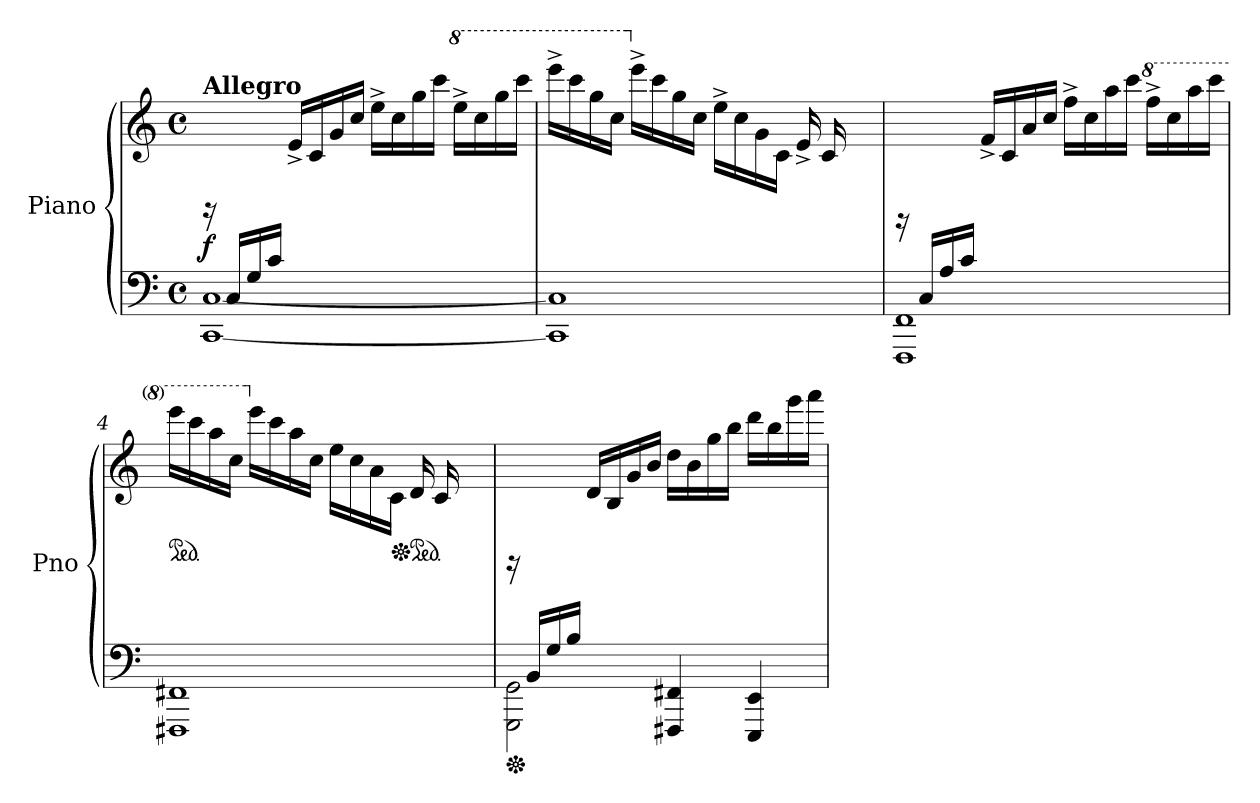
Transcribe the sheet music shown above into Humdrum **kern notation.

**kern	**kern	**dynam
*part1	*part1	*part1
*staff2	*staff1	*staff1/2
*I"Piano	*	*
*I'Pno	*	*
*clefF4	*clefG2	*
*k[]	*k[]	*
*M4/4	*M4/4	*
*met(c)	*met(c)	*
*MM176	*MM176	*
=1	=1	=1
*^	*	*
!	!	!LO:TX:a:B:t=Allegro	!
!	!	!	!LO:DY:b
16ryy	[1CC [1C	16rGG	f
16C/LL	.	8.ryy	.
16G/	.	.	.
16c/JJ	.	.	.
2.ryy	.	16e^/LL	.
.	.	16c/	.
.	.	16g/	.
.	.	16cc/JJ	.
.	.	16ee^\LL	.
.	.	16cc\	.
.	.	16gg\	.
.	.	16ccc\JJ	.
*	*	*8va	*
.	.	16eee^\LL	.
.	.	16ccc\	.
.	.	16ggg\	.
.	.	16cccc\JJ	.
=2	=2	=2	=2
2..ryy	1CC] 1C]	16eeee^\LL	.
.	.	16cccc\	.
.	.	16ggg\	.
.	.	16ccc\JJ	.
*	*	*X8va	*
.	.	16eee^\LL	.
.	.	16ccc\	.
.	.	16gg\	.
.	.	16cc\JJ	.
.	.	16ee^\LL	.
.	.	16cc\	.
.	.	16g\	.
.	.	16c\JJ	.
.	.	16e^/LL	.
.	.	16c/	.
16G/	.	8ryy	.
16C/JJ	.	.	.
!!LO:LB:g=z
=3	=3	=3	=3
16ryy	1FFF 1FF	16rEE	.
16C/LL	.	8.ryy	.
16A/	.	.	.
16c/JJ	.	.	.
2.ryy	.	16f^/LL	.
.	.	16c/	.
.	.	16a/	.
.	.	16cc/JJ	.
.	.	16ff^\LL	.
.	.	16cc\	.
.	.	16aa\	.
.	.	16ccc\JJ	.
*	*	*8va	*
.	.	16fff^\LL	.
.	.	16ccc\	.
.	.	16aaa\	.
.	.	16cccc\JJ	.
=4	=4	=4	=4
*	*	*ped	*
2..ryy	1FFF#X 1FF#X	16eeee\LL	.
.	.	16cccc\	.
.	.	16aaa\	.
.	.	16ccc\JJ	.
*	*	*X8va	*
.	.	16eee\LL	.
.	.	16ccc\	.
.	.	16aa\	.
.	.	16cc\JJ	.
.	.	16ee\LL	.
.	.	16cc\	.
.	.	16a\	.
.	.	16c\JJ	.
*	*	*Xped	*
*	*	*ped	*
.	.	16d/LL	.
.	.	16c/	.
16A/	.	8ryy	.
16C/JJ	.	.	.
=5	=5	=5	=5
*Xped	*	*	*
16ryy	2GGG\ 2GG\	16rEE	.
16BB/LL	.	8.ryy	.
16G/	.	.	.
16B/JJ	.	.	.
2.ryy	.	16d/LL	.
.	.	16B/	.
.	.	16g/	.
.	.	16b/JJ	.
.	4FFF#X/ 4FF#X/	16dd\LL	.
.	.	16b\	.
.	.	16gg\	.
.	.	16bb\JJ	.
.	4EEE/ 4EE/	16ddd\LL	.
.	.	16bb\	.
.	.	16ggg\	.
.	.	16aaa\JJ	.
*v	*v	*	*
=	=	=
*-	*-	*-
